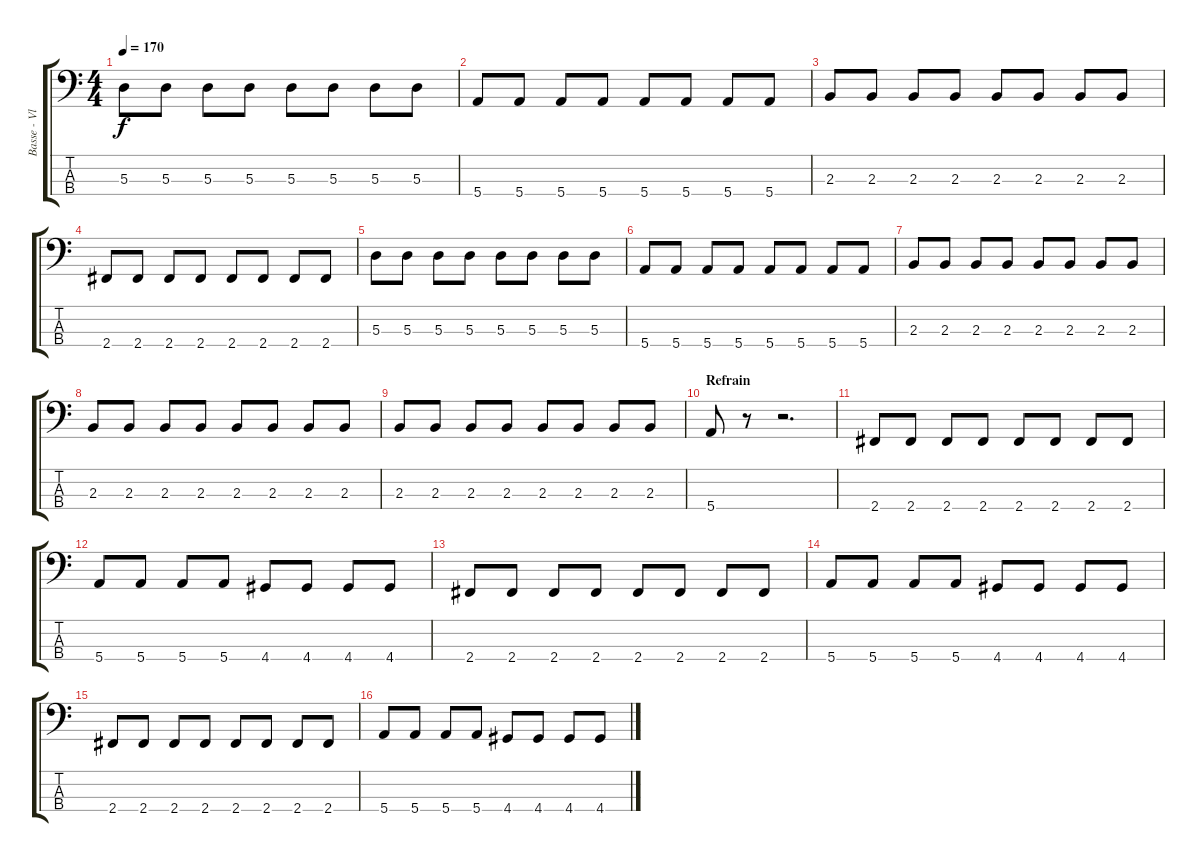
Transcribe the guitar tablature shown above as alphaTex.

\track ("Basse - Vlad" "Basse - Vl") {instrument electricbassfinger}
\staff {score tabs}
\tuning (G2 D2 A1 E1) {hide}
\ts (4 4)
\tempo 170
\clef f4
\ks c
5.3.8{dy f} 5.3.8 5.3.8 5.3.8 5.3.8 5.3.8 5.3.8 5.3.8 |
5.4.8 5.4.8 5.4.8 5.4.8 5.4.8 5.4.8 5.4.8 5.4.8 |
2.3.8 2.3.8 2.3.8 2.3.8 2.3.8 2.3.8 2.3.8 2.3.8 |
2.4.8 2.4.8 2.4.8 2.4.8 2.4.8 2.4.8 2.4.8 2.4.8 |
5.3.8 5.3.8 5.3.8 5.3.8 5.3.8 5.3.8 5.3.8 5.3.8 |
5.4.8 5.4.8 5.4.8 5.4.8 5.4.8 5.4.8 5.4.8 5.4.8 |
2.3.8 2.3.8 2.3.8 2.3.8 2.3.8 2.3.8 2.3.8 2.3.8 |
2.3.8 2.3.8 2.3.8 2.3.8 2.3.8 2.3.8 2.3.8 2.3.8 |
2.3.8 2.3.8 2.3.8 2.3.8 2.3.8 2.3.8 2.3.8 2.3.8 |
\section ("" "Refrain")
5.4.8 r.8 r.2{d} |
2.4.8 2.4.8 2.4.8 2.4.8 2.4.8 2.4.8 2.4.8 2.4.8 |
5.4.8 5.4.8 5.4.8 5.4.8 4.4.8 4.4.8 4.4.8 4.4.8 |
2.4.8 2.4.8 2.4.8 2.4.8 2.4.8 2.4.8 2.4.8 2.4.8 |
5.4.8 5.4.8 5.4.8 5.4.8 4.4.8 4.4.8 4.4.8 4.4.8 |
2.4.8 2.4.8 2.4.8 2.4.8 2.4.8 2.4.8 2.4.8 2.4.8 |
5.4.8 5.4.8 5.4.8 5.4.8 4.4.8 4.4.8 4.4.8 4.4.8
